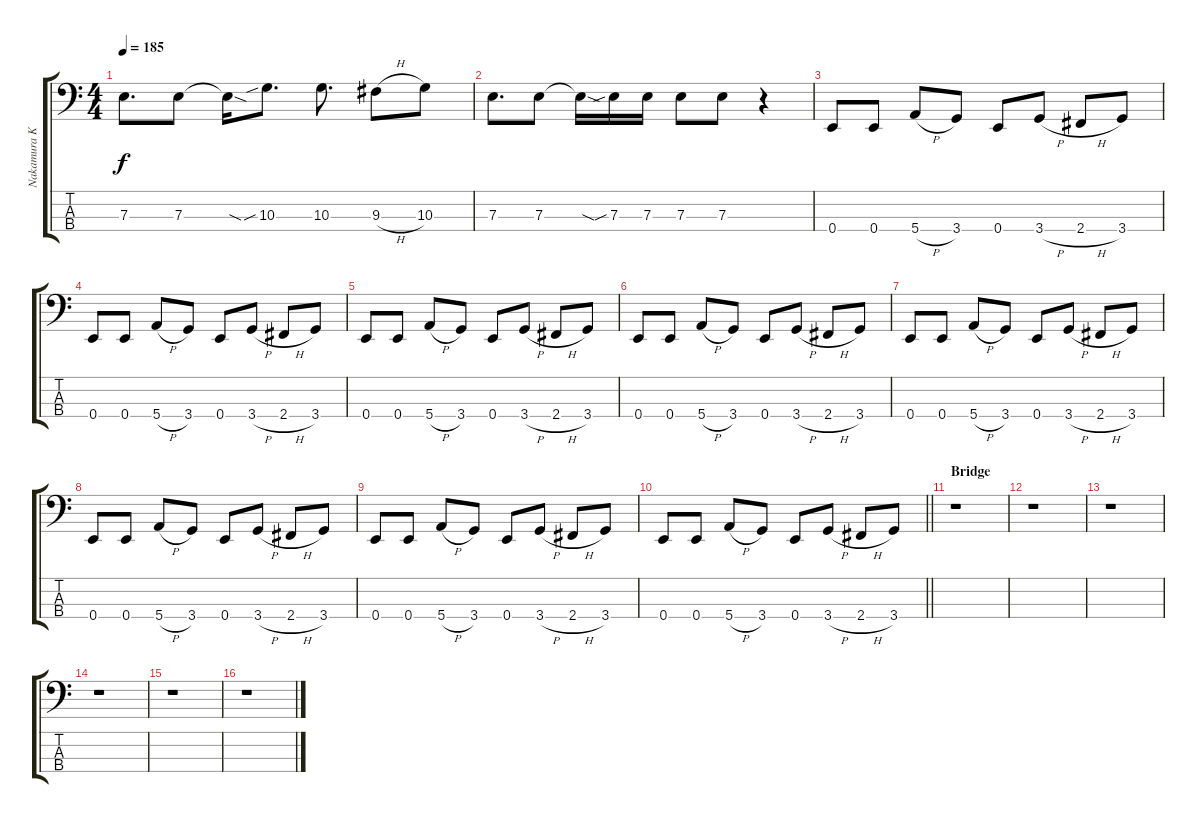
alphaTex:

\track ("Nakamura Kazuhiko" "Nakamura K") {instrument electricbasspick}
\staff {score tabs}
\tuning (G2 D2 A1 E1) {hide}
\ts (4 4)
\tempo 185
\clef f4
\ks c
7.3.8{d dy f} 7.3.8 7.3{sod t}.16 10.3{sib}.8{d} 10.3.8{d} 9.3{h}.8 10.3.8 |
7.3.8{d} 7.3.8 7.3{sod t}.16 7.3{sib}.16 7.3.16 7.3.8 7.3.8 r.4 |
0.4.8 0.4.8 5.4{h}.8 3.4.8 0.4.8 3.4{h}.8 2.4{h}.8 3.4.8 |
0.4.8 0.4.8 5.4{h}.8 3.4.8 0.4.8 3.4{h}.8 2.4{h}.8 3.4.8 |
0.4.8 0.4.8 5.4{h}.8 3.4.8 0.4.8 3.4{h}.8 2.4{h}.8 3.4.8 |
0.4.8 0.4.8 5.4{h}.8 3.4.8 0.4.8 3.4{h}.8 2.4{h}.8 3.4.8 |
0.4.8 0.4.8 5.4{h}.8 3.4.8 0.4.8 3.4{h}.8 2.4{h}.8 3.4.8 |
0.4.8 0.4.8 5.4{h}.8 3.4.8 0.4.8 3.4{h}.8 2.4{h}.8 3.4.8 |
0.4.8 0.4.8 5.4{h}.8 3.4.8 0.4.8 3.4{h}.8 2.4{h}.8 3.4.8 |
\barLineRight lightlight
0.4.8 0.4.8 5.4{h}.8 3.4.8 0.4.8 3.4{h}.8 2.4{h}.8 3.4.8 |
\section ("" "Bridge")
r.1 |
r.1 |
r.1 |
r.1 |
r.1 |
r.1
